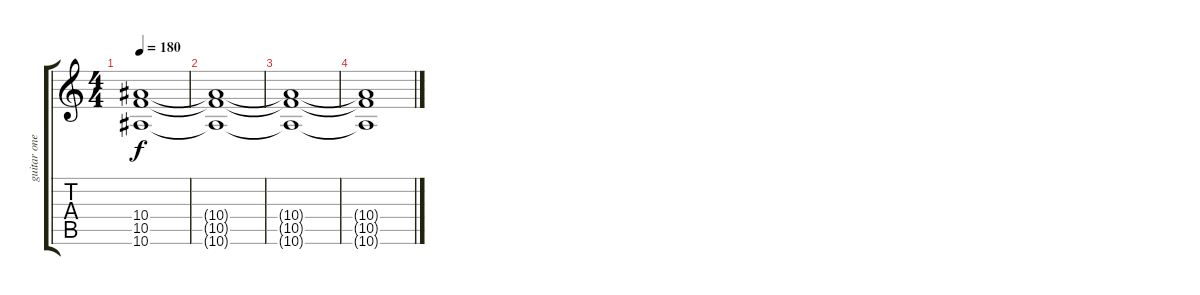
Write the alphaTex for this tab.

\track ("guitar one" "guitar one") {instrument overdrivenguitar}
\staff {score tabs}
\tuning (D4 A3 F3 C3 G2 C2) {hide}
\ts (4 4)
\tempo 180
\clef g2
\ks c
(10.4{t} 10.5{t} 10.6{t}).1{dy f} |
(10.4{t} 10.5{t} 10.6{t}).1 |
(10.4{t} 10.5{t} 10.6{t}).1 |
(10.4{t} 10.5{t} 10.6{t}).1
